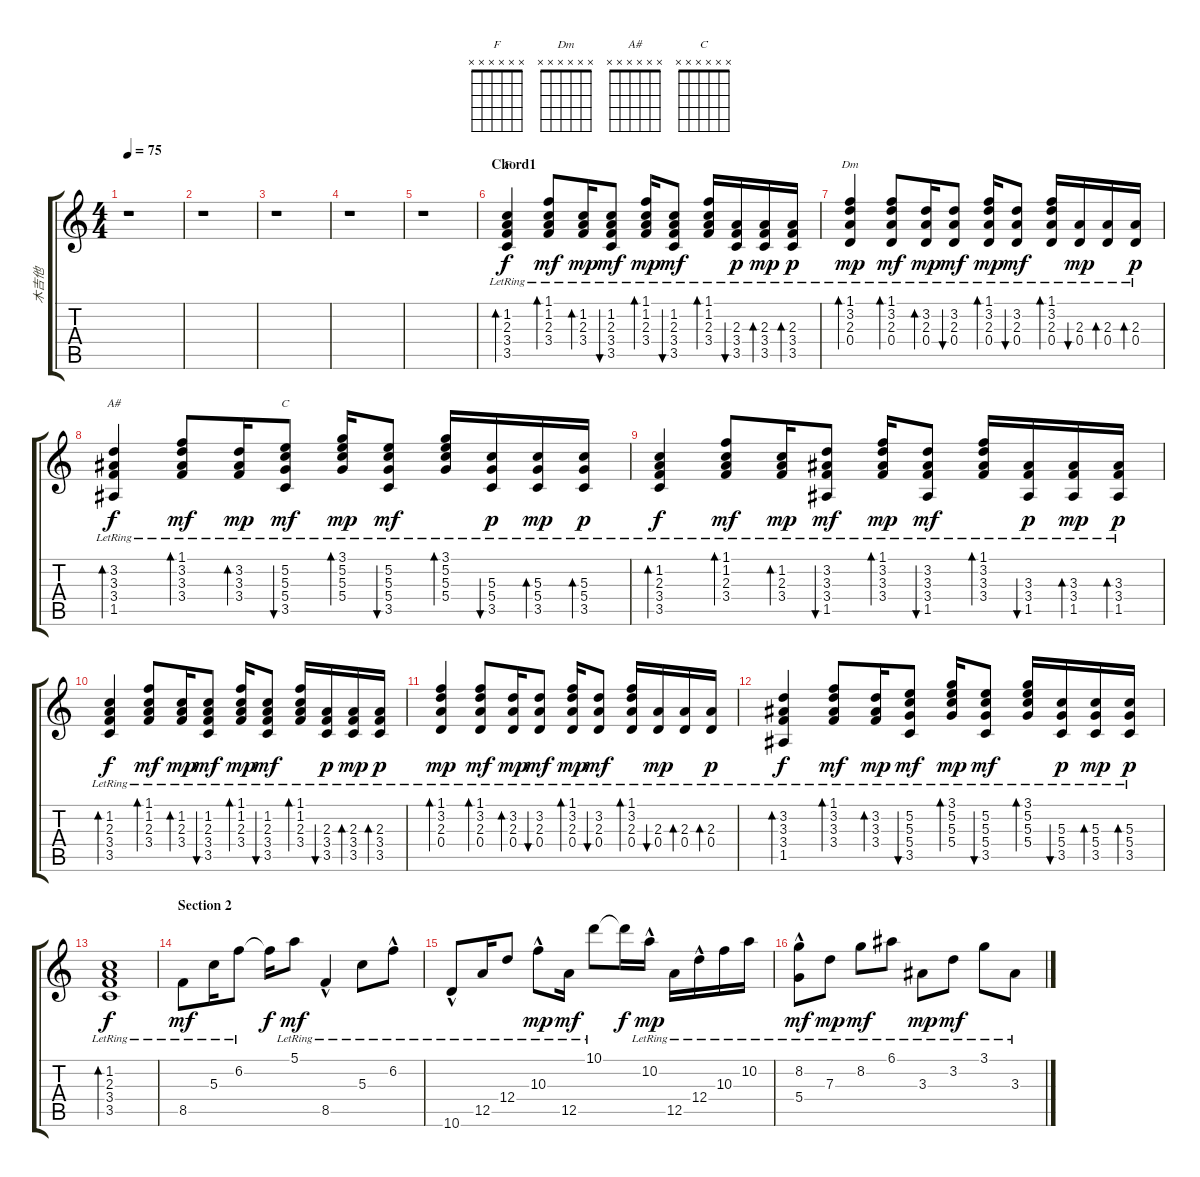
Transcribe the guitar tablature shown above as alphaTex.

\track ("木吉他" "木吉他") {instrument acousticguitarsteel}
\staff {score tabs}
\tuning (E4 B3 G3 D3 A2 E2) {hide}
\chord ("F" x x x x x x)
\chord ("Dm" x x x x x x)
\chord ("A#" x x x x x x)
\chord ("C" x x x x x x)
\ts (4 4)
\tempo 75
\clef g2
\ks c
r.1{dy f} |
r.1 |
r.1 |
r.1 |
r.1 |
\section ("" "Chord1")
(1.2{lr} 2.3{lr} 3.4{lr} 3.5{lr}).4{bd 30 ch "F"} (1.1{lr} 1.2{lr} 2.3{lr} 3.4{lr}).8{bd 30 dy mf} (1.2{lr} 2.3{lr} 3.4{lr}).16{bd 30 dy mp} (1.2{lr} 2.3{lr} 3.4{lr} 3.5{lr}).8{bu 30 dy mf} (1.1{lr} 1.2{lr} 2.3{lr} 3.4{lr}).16{bd 30 dy mp} (1.2{lr} 2.3{lr} 3.4{lr} 3.5{lr}).8{bu 30 dy mf} (1.1{lr} 1.2{lr} 2.3{lr} 3.4{lr}).16{bd 30} (2.3{lr} 3.4{lr} 3.5{lr}).16{bu 30 dy p} (2.3{lr} 3.4{lr} 3.5{lr}).16{bd 30 dy mp} (2.3{lr} 3.4{lr} 3.5{lr}).16{bd 30 dy p} |
(1.1{lr} 3.2{lr} 2.3{lr} 0.4{lr}).4{bd 30 ch "Dm" dy mp} (1.1{lr} 3.2{lr} 2.3{lr} 0.4{lr}).8{bd 30 dy mf} (3.2{lr} 2.3{lr} 0.4{lr}).16{bd 30 dy mp} (3.2{lr} 2.3{lr} 0.4{lr}).8{bu 30 dy mf} (1.1{lr} 3.2{lr} 2.3{lr} 0.4{lr}).16{bd 30 dy mp} (3.2{lr} 2.3{lr} 0.4{lr}).8{bu 30 dy mf} (1.1{lr} 3.2{lr} 2.3{lr} 0.4{lr}).16{bd 30} (2.3{lr} 0.4{lr}).16{bu 30 dy mp} (2.3{lr} 0.4{lr}).16{bd 30} (2.3{lr} 0.4{lr}).16{bd 30 dy p} |
(3.2{lr} 3.3{lr} 3.4{lr} 1.5{lr}).4{bd 30 ch "A#" dy f} (1.1{lr} 3.2{lr} 3.3{lr} 3.4{lr}).8{bd 30 dy mf} (3.2{lr} 3.3{lr} 3.4{lr}).16{bd 30 dy mp} (5.2{lr} 5.3{lr} 5.4{lr} 3.5{lr}).8{bu 30 ch "C" dy mf} (3.1{lr} 5.2{lr} 5.3{lr} 5.4{lr}).16{bd 30 dy mp} (5.2{lr} 5.3{lr} 5.4{lr} 3.5{lr}).8{bu 30 dy mf} (3.1{lr} 5.2{lr} 5.3{lr} 5.4{lr}).16{bd 30} (5.3{lr} 5.4{lr} 3.5{lr}).16{bu 30 dy p} (5.3{lr} 5.4{lr} 3.5{lr}).16{bd 30 dy mp} (5.3{lr} 5.4{lr} 3.5{lr}).16{bd 30 dy p} |
(1.2{lr} 2.3{lr} 3.4{lr} 3.5{lr}).4{bd 30 dy f} (1.1{lr} 1.2{lr} 2.3{lr} 3.4{lr}).8{bd 30 dy mf} (1.2{lr} 2.3{lr} 3.4{lr}).16{bd 30 dy mp} (3.2{lr} 3.3{lr} 3.4{lr} 1.5{lr}).8{bu 30 dy mf} (1.1{lr} 3.2{lr} 3.3{lr} 3.4{lr}).16{bd 30 dy mp} (3.2{lr} 3.3{lr} 3.4{lr} 1.5{lr}).8{bu 30 dy mf} (1.1{lr} 3.2{lr} 3.3{lr} 3.4{lr}).16{bd 30} (3.3{lr} 3.4{lr} 1.5{lr}).16{bu 30 dy p} (3.3{lr} 3.4{lr} 1.5{lr}).16{bd 30 dy mp} (3.3{lr} 3.4{lr} 1.5{lr}).16{bd 30 dy p} |
(1.2{lr} 2.3{lr} 3.4{lr} 3.5{lr}).4{bd 30 dy f} (1.1{lr} 1.2{lr} 2.3{lr} 3.4{lr}).8{bd 30 dy mf} (1.2{lr} 2.3{lr} 3.4{lr}).16{bd 30 dy mp} (1.2{lr} 2.3{lr} 3.4{lr} 3.5{lr}).8{bu 30 dy mf} (1.1{lr} 1.2{lr} 2.3{lr} 3.4{lr}).16{bd 30 dy mp} (1.2{lr} 2.3{lr} 3.4{lr} 3.5{lr}).8{bu 30 dy mf} (1.1{lr} 1.2{lr} 2.3{lr} 3.4{lr}).16{bd 30} (2.3{lr} 3.4{lr} 3.5{lr}).16{bu 30 dy p} (2.3{lr} 3.4{lr} 3.5{lr}).16{bd 30 dy mp} (2.3{lr} 3.4{lr} 3.5{lr}).16{bd 30 dy p} |
(1.1{lr} 3.2{lr} 2.3{lr} 0.4{lr}).4{bd 30 dy mp} (1.1{lr} 3.2{lr} 2.3{lr} 0.4{lr}).8{bd 30 dy mf} (3.2{lr} 2.3{lr} 0.4{lr}).16{bd 30 dy mp} (3.2{lr} 2.3{lr} 0.4{lr}).8{bu 30 dy mf} (1.1{lr} 3.2{lr} 2.3{lr} 0.4{lr}).16{bd 30 dy mp} (3.2{lr} 2.3{lr} 0.4{lr}).8{bu 30 dy mf} (1.1{lr} 3.2{lr} 2.3{lr} 0.4{lr}).16{bd 30} (2.3{lr} 0.4{lr}).16{bu 30 dy mp} (2.3{lr} 0.4{lr}).16{bd 30} (2.3{lr} 0.4{lr}).16{bd 30 dy p} |
(3.2{lr} 3.3{lr} 3.4{lr} 1.5{lr}).4{bd 30 dy f} (1.1{lr} 3.2{lr} 3.3{lr} 3.4{lr}).8{bd 30 dy mf} (3.2{lr} 3.3{lr} 3.4{lr}).16{bd 30 dy mp} (5.2{lr} 5.3{lr} 5.4{lr} 3.5{lr}).8{bu 30 dy mf} (3.1{lr} 5.2{lr} 5.3{lr} 5.4{lr}).16{bd 30 dy mp} (5.2{lr} 5.3{lr} 5.4{lr} 3.5{lr}).8{bu 30 dy mf} (3.1{lr} 5.2{lr} 5.3{lr} 5.4{lr}).16{bd 30} (5.3{lr} 5.4{lr} 3.5{lr}).16{bu 30 dy p} (5.3{lr} 5.4{lr} 3.5{lr}).16{bd 30 dy mp} (5.3{lr} 5.4{lr} 3.5{lr}).16{bd 30 dy p} |
(1.2{lr} 2.3{lr} 3.4{lr} 3.5{lr}).1{bd 60 dy f} |
\section ("" "Section 2")
8.5{lr}.8{dy mf} 5.3{lr}.16 6.2{lr}.8 6.2{t}.16{dy f} 5.1{lr}.8{dy mf} 8.5{hac lr}.4 5.3{lr}.8 6.2{hac lr}.8 |
10.6{hac lr}.8 12.5{lr}.16 12.4{lr}.8 10.3{hac lr}.8{dy mp} 12.5{lr}.16{dy mf} 10.1{lr}.8 10.1{t}.16{dy f} 10.2{hac lr}.16{dy mp} 12.5{lr}.16 12.4{hac lr}.16 10.3{lr}.16 10.2{lr}.16 |
(8.2{lr} 5.4{hac lr}).8{dy mf} 7.3{lr}.8{dy mp} 8.2{lr}.8{dy mf} 6.1{lr}.8 3.3{lr}.8{dy mp} 3.2{lr}.8{dy mf} 3.1{lr}.8 3.3{lr}.8
